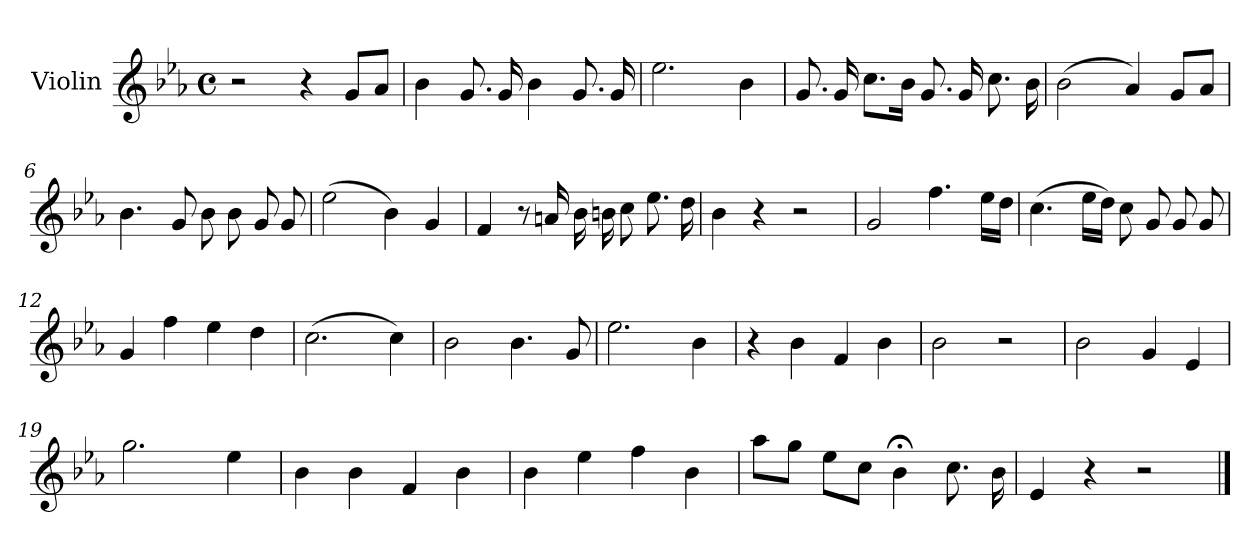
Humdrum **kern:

**kern	**dynam
*part1	*part1
*staff1	*staff1
*I"Violin	*
*I'Vln.	*
*clefG2	*
*k[b-e-a-]	*
*M4/4	*
*met(c)	*
=1	=1
!	!LO:DY:a
2r	All.o Moderato
4r	.
8gL	.
8a-J	.
=2	=2
4b-\	.
8.g/	.
16g/	.
4b-\	.
8.g/	.
16g/	.
=3	=3
2.ee-\	.
4b-\	.
=4	=4
8.g/	.
16g/	.
8.ccL	.
16b-Jk	.
8.g/	.
16g/	.
8.cc\	.
16b-\	.
!!LO:LB:g=z
=5	=5
(>2b-\	.
4a-/)	.
8gL	.
8a-J	.
=6	=6
4.b-\	.
8g/	.
8b-\	.
8b-\	.
8g/	.
8g/	.
=7	=7
(>2ee-\	.
4b-\)	.
4g/	.
=8	=8
4f/	.
8r	.
16an/	.
16b-\	.
16bn\	.
8cc\	.
8.ee-\	.
16dd\	.
=9	=9
4b-\	.
4r	.
2r	.
!!LO:LB:g=z
=10	=10
2g/	.
4.ff\	.
16ee-LL	.
16ddJJ	.
=11	=11
(>4.cc\	.
16ee-LL	.
16ddJJ)	.
8cc\	.
8g/	.
8g/	.
8g/	.
=12	=12
4g/	.
4ff\	.
4ee-\	.
4dd\	.
=13	=13
(>2.cc\	.
4cc\)	.
=14	=14
2b-\	.
4.b-\	.
8g/	.
=15	=15
2.ee-\	.
4b-\	.
!!LO:LB:g=z
=16	=16
4r	.
4b-\	.
4f/	.
4b-\	.
=17	=17
2b-\	.
2r	.
=18	=18
2b-\	.
4g/	.
4e-/	.
=19	=19
2.gg\	.
4ee-\	.
=20	=20
4b-\	.
4b-\	.
4f/	.
4b-\	.
=21	=21
4b-\	.
4ee-\	.
4ff\	.
4b-\	.
!!LO:LB:g=z
=22	=22
8aa-L	.
8ggJ	.
8ee-L	.
8ccJ	.
4b-;<\	.
8.cc\	.
16b-\	.
=23	=23
4e-/	.
4r	.
2r	.
==	==
*-	*-
